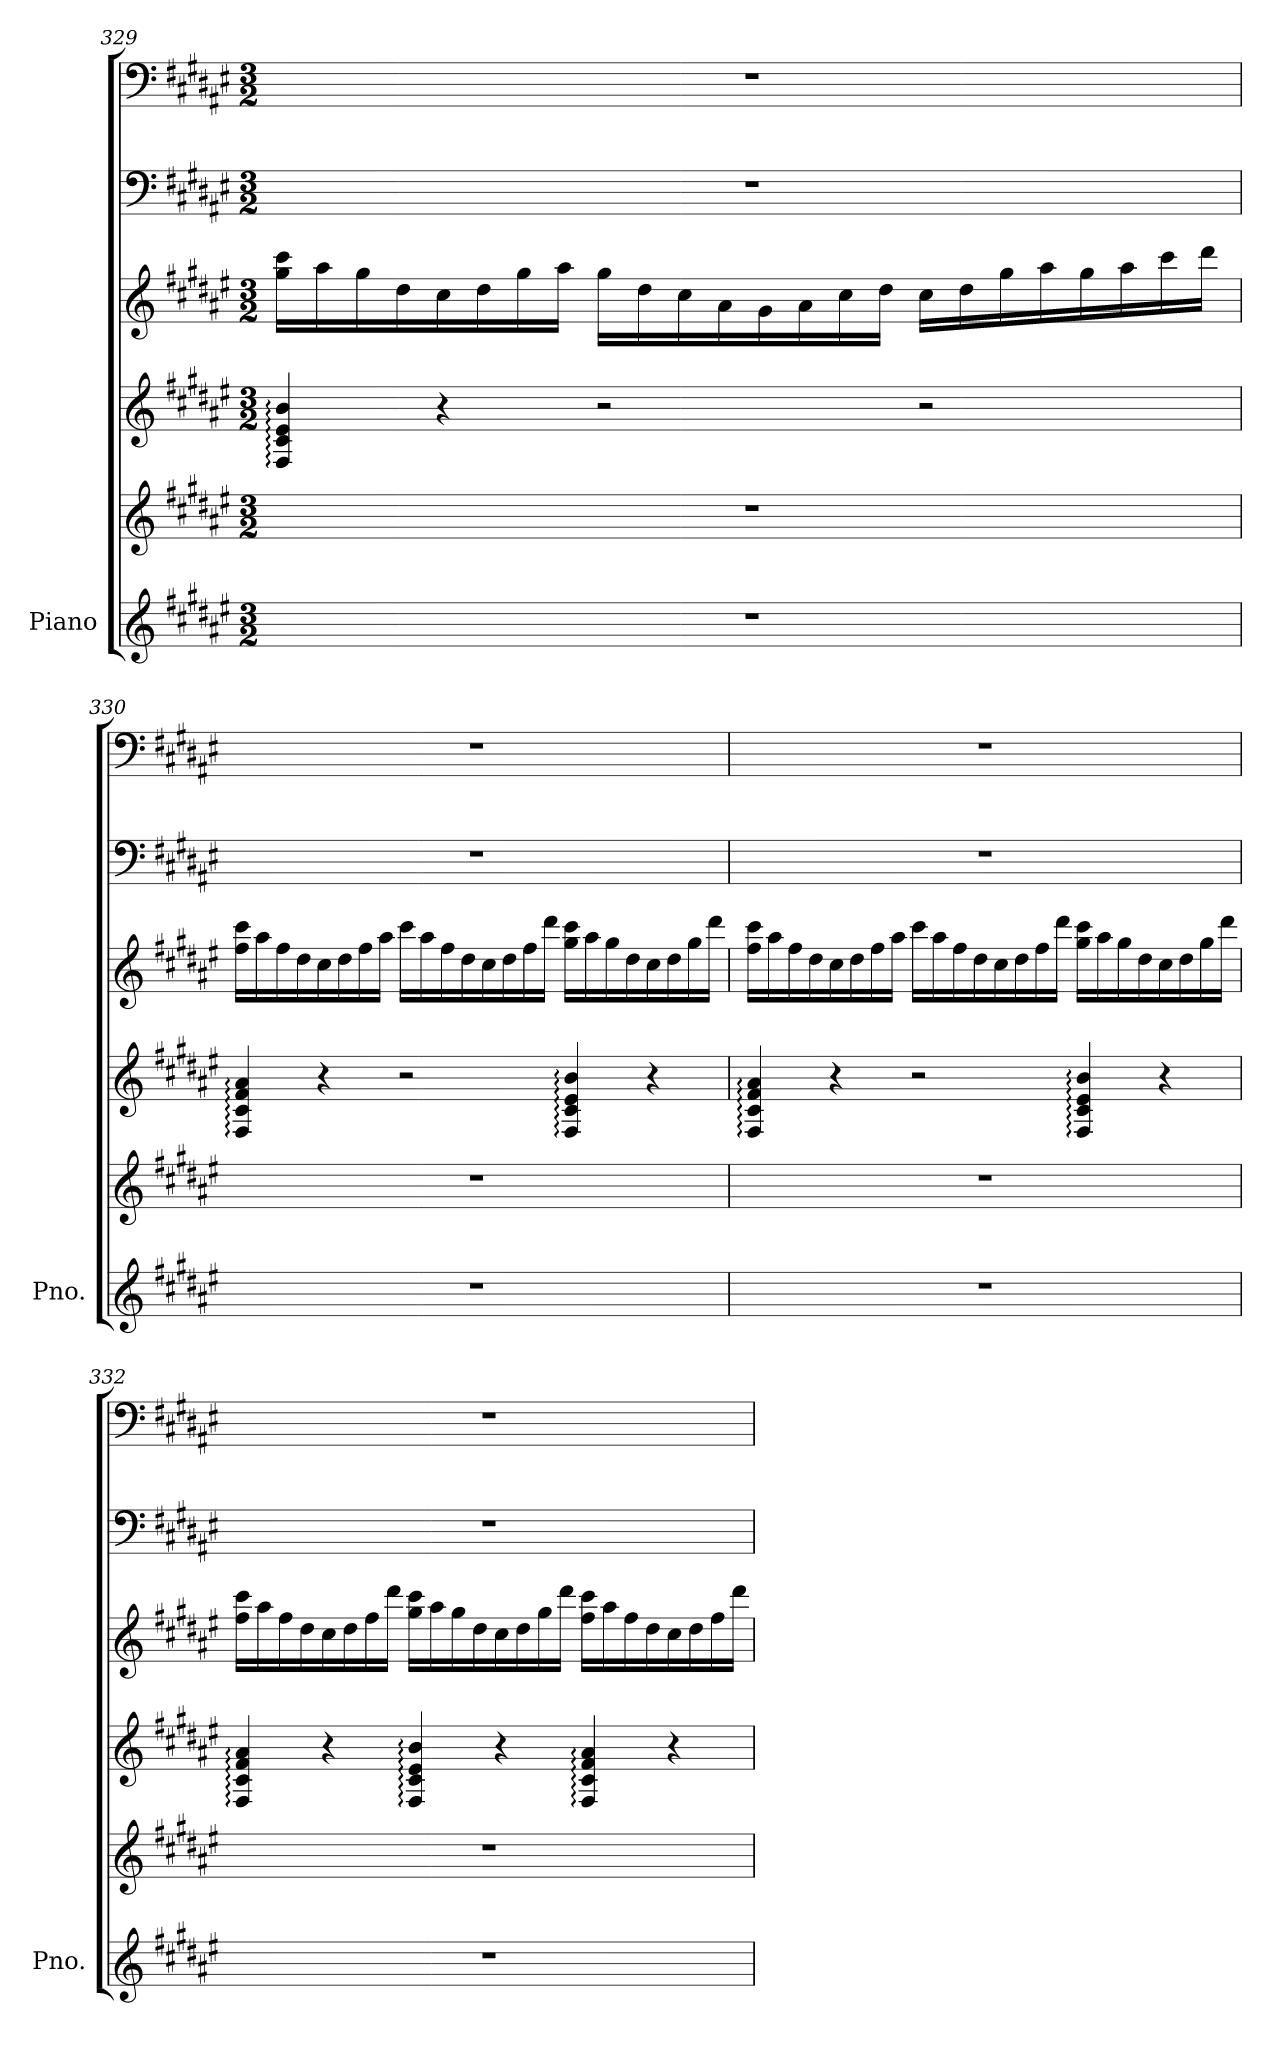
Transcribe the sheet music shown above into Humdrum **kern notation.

**kern	**kern	**kern	**kern	**kern	**kern
*part1	*part1	*part1	*part1	*part1	*part1
*staff6	*staff5	*staff4	*staff3	*staff2	*staff1
*I"Piano	*	*	*	*	*
*I'Pno.	*	*	*	*	*
!!LO:PB:g=z
*clefG2	*clefG2	*clefG2	*clefG2	*clefF4	*clefF4
*k[f#c#g#d#a#e#]	*k[f#c#g#d#a#e#]	*k[f#c#g#d#a#e#]	*k[f#c#g#d#a#e#]	*k[f#c#g#d#a#e#]	*k[f#c#g#d#a#e#]
*M3/2	*M3/2	*M3/2	*M3/2	*M3/2	*M3/2
=329	=329	=329	=329	=329	=329
1.r	1.r	4F#/: 4c#/: 4e#/: 4b/:	16gg#\ 16ccc#\LL	1.r	1.r
.	.	.	16aa#\	.	.
.	.	.	16gg#\	.	.
.	.	.	16dd#\	.	.
.	.	4r	16cc#\	.	.
.	.	.	16dd#\	.	.
.	.	.	16gg#\	.	.
.	.	.	16aa#\JJ	.	.
.	.	2r	16gg#\LL	.	.
.	.	.	16dd#\	.	.
.	.	.	16cc#\	.	.
.	.	.	16a#\	.	.
.	.	.	16g#\	.	.
.	.	.	16a#\	.	.
.	.	.	16cc#\	.	.
.	.	.	16dd#\JJ	.	.
.	.	2r	16cc#\LL	.	.
.	.	.	16dd#\	.	.
.	.	.	16gg#\	.	.
.	.	.	16aa#\	.	.
.	.	.	16gg#\	.	.
.	.	.	16aa#\	.	.
.	.	.	16ccc#\	.	.
.	.	.	16ddd#\JJ	.	.
=330	=330	=330	=330	=330	=330
1.r	1.r	4F#/: 4c#/: 4f#/: 4a#/:	16ff#\ 16ccc#\LL	1.r	1.r
.	.	.	16aa#\	.	.
.	.	.	16ff#\	.	.
.	.	.	16dd#\	.	.
.	.	4r	16cc#\	.	.
.	.	.	16dd#\	.	.
.	.	.	16ff#\	.	.
.	.	.	16aa#\JJ	.	.
.	.	2r	16ccc#\LL	.	.
.	.	.	16aa#\	.	.
.	.	.	16ff#\	.	.
.	.	.	16dd#\	.	.
.	.	.	16cc#\	.	.
.	.	.	16dd#\	.	.
.	.	.	16ff#\	.	.
.	.	.	16ddd#\JJ	.	.
.	.	4F#/: 4c#/: 4e#/: 4b/:	16gg#\ 16ccc#\LL	.	.
.	.	.	16aa#\	.	.
.	.	.	16gg#\	.	.
.	.	.	16dd#\	.	.
.	.	4r	16cc#\	.	.
.	.	.	16dd#\	.	.
.	.	.	16gg#\	.	.
.	.	.	16ddd#\JJ	.	.
!!LO:LB:g=z
=331	=331	=331	=331	=331	=331
1.r	1.r	4F#/: 4c#/: 4f#/: 4a#/:	16ff#\ 16ccc#\LL	1.r	1.r
.	.	.	16aa#\	.	.
.	.	.	16ff#\	.	.
.	.	.	16dd#\	.	.
.	.	4r	16cc#\	.	.
.	.	.	16dd#\	.	.
.	.	.	16ff#\	.	.
.	.	.	16aa#\JJ	.	.
.	.	2r	16ccc#\LL	.	.
.	.	.	16aa#\	.	.
.	.	.	16ff#\	.	.
.	.	.	16dd#\	.	.
.	.	.	16cc#\	.	.
.	.	.	16dd#\	.	.
.	.	.	16ff#\	.	.
.	.	.	16ddd#\JJ	.	.
.	.	4F#/: 4c#/: 4e#/: 4b/:	16gg#\ 16ccc#\LL	.	.
.	.	.	16aa#\	.	.
.	.	.	16gg#\	.	.
.	.	.	16dd#\	.	.
.	.	4r	16cc#\	.	.
.	.	.	16dd#\	.	.
.	.	.	16gg#\	.	.
.	.	.	16ddd#\JJ	.	.
=332	=332	=332	=332	=332	=332
1.r	1.r	4F#/: 4c#/: 4f#/: 4a#/:	16ff#\ 16ccc#\LL	1.r	1.r
.	.	.	16aa#\	.	.
.	.	.	16ff#\	.	.
.	.	.	16dd#\	.	.
.	.	4r	16cc#\	.	.
.	.	.	16dd#\	.	.
.	.	.	16ff#\	.	.
.	.	.	16ddd#\JJ	.	.
.	.	4F#/: 4c#/: 4e#/: 4b/:	16gg#\ 16ccc#\LL	.	.
.	.	.	16aa#\	.	.
.	.	.	16gg#\	.	.
.	.	.	16dd#\	.	.
.	.	4r	16cc#\	.	.
.	.	.	16dd#\	.	.
.	.	.	16gg#\	.	.
.	.	.	16ddd#\JJ	.	.
.	.	4F#/: 4c#/: 4f#/: 4a#/:	16ff#\ 16ccc#\LL	.	.
.	.	.	16aa#\	.	.
.	.	.	16ff#\	.	.
.	.	.	16dd#\	.	.
.	.	4r	16cc#\	.	.
.	.	.	16dd#\	.	.
.	.	.	16ff#\	.	.
.	.	.	16ddd#\JJ	.	.
=	=	=	=	=	=
*-	*-	*-	*-	*-	*-
